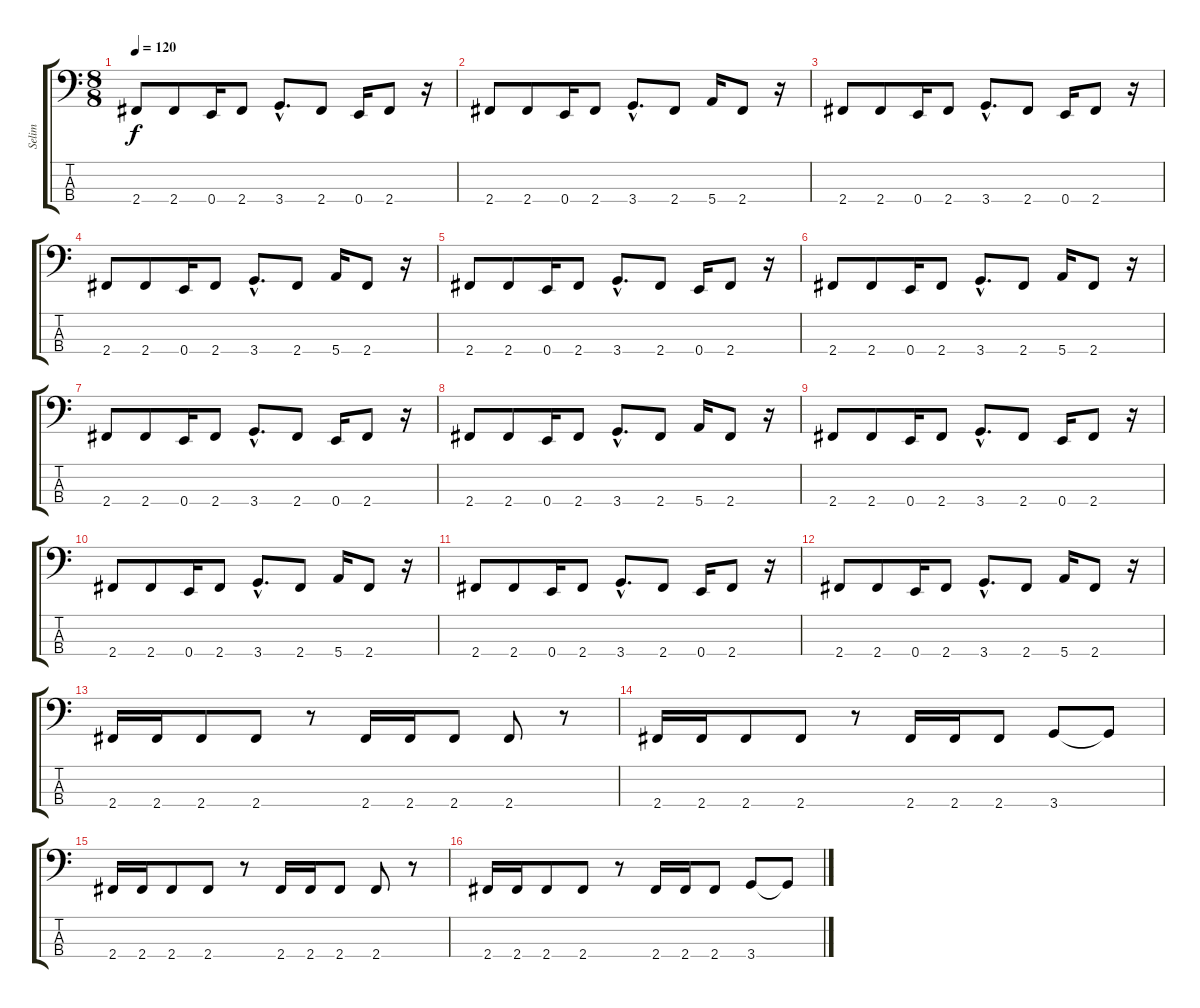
\track ("Selim" "Selim") {instrument electricbasspick}
\staff {score tabs}
\tuning (G2 D2 A1 E1) {hide}
\ts (8 8)
\tempo 120
\clef f4
\ks c
2.4.8{dy f} 2.4.8 0.4.16 2.4.8 3.4{hac}.8{d} 2.4.8 0.4.16 2.4.8 r.16 |
2.4.8 2.4.8 0.4.16 2.4.8 3.4{hac}.8{d} 2.4.8 5.4.16 2.4.8 r.16 |
2.4.8 2.4.8 0.4.16 2.4.8 3.4{hac}.8{d} 2.4.8 0.4.16 2.4.8 r.16 |
2.4.8 2.4.8 0.4.16 2.4.8 3.4{hac}.8{d} 2.4.8 5.4.16 2.4.8 r.16 |
2.4.8 2.4.8 0.4.16 2.4.8 3.4{hac}.8{d} 2.4.8 0.4.16 2.4.8 r.16 |
2.4.8 2.4.8 0.4.16 2.4.8 3.4{hac}.8{d} 2.4.8 5.4.16 2.4.8 r.16 |
2.4.8 2.4.8 0.4.16 2.4.8 3.4{hac}.8{d} 2.4.8 0.4.16 2.4.8 r.16 |
2.4.8 2.4.8 0.4.16 2.4.8 3.4{hac}.8{d} 2.4.8 5.4.16 2.4.8 r.16 |
2.4.8 2.4.8 0.4.16 2.4.8 3.4{hac}.8{d} 2.4.8 0.4.16 2.4.8 r.16 |
2.4.8 2.4.8 0.4.16 2.4.8 3.4{hac}.8{d} 2.4.8 5.4.16 2.4.8 r.16 |
2.4.8 2.4.8 0.4.16 2.4.8 3.4{hac}.8{d} 2.4.8 0.4.16 2.4.8 r.16 |
2.4.8 2.4.8 0.4.16 2.4.8 3.4{hac}.8{d} 2.4.8 5.4.16 2.4.8 r.16 |
2.4.16 2.4.16 2.4.8 2.4.8 r.8 2.4.16 2.4.16 2.4.8 2.4.8 r.8 |
2.4.16 2.4.16 2.4.8 2.4.8 r.8 2.4.16 2.4.16 2.4.8 3.4.8 3.4{t}.8 |
2.4.16 2.4.16 2.4.8 2.4.8 r.8 2.4.16 2.4.16 2.4.8 2.4.8 r.8 |
2.4.16 2.4.16 2.4.8 2.4.8 r.8 2.4.16 2.4.16 2.4.8 3.4.8 3.4{t}.8
